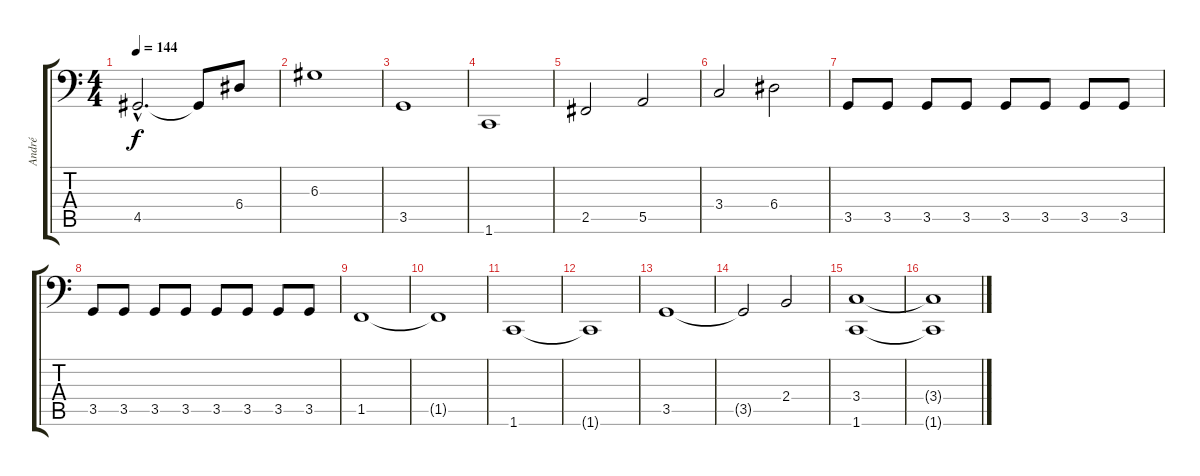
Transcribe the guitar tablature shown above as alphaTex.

\track ("André" "André") {instrument electricbassfinger}
\staff {score tabs}
\tuning (C3 G2 D2 A1 E1 B0) {hide}
\ts (4 4)
\tempo 144
\clef f4
\ks c
4.5{hac}.2{d dy f} 4.5{t}.8 6.4.8 |
6.3.1 |
3.5.1 |
1.6.1 |
2.5.2 5.5.2 |
3.4.2 6.4.2 |
3.5.8 3.5.8 3.5.8 3.5.8 3.5.8 3.5.8 3.5.8 3.5.8 |
3.5.8 3.5.8 3.5.8 3.5.8 3.5.8 3.5.8 3.5.8 3.5.8 |
1.5.1 |
1.5{t}.1 |
1.6.1 |
1.6{t}.1 |
3.5.1 |
3.5{t}.2 2.4.2 |
(3.4 1.6).1 |
(3.4{t} 1.6{t}).1
